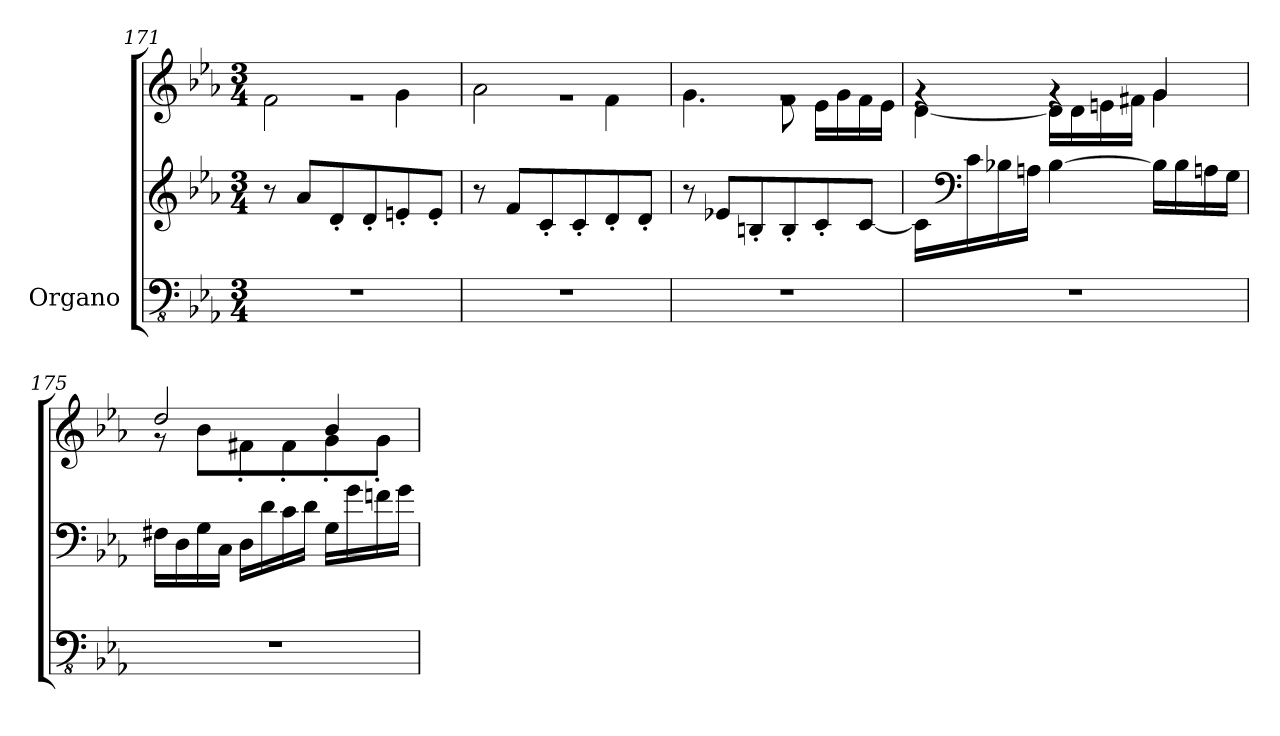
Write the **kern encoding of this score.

**kern	**kern	**kern	**text
*part1	*part1	*part1	*part1
*staff3	*staff2	*staff1	*staff1
*I"Organo	*	*	*
*clefFv4	*clefG2	*clefG2	*
*k[b-e-a-]	*k[b-e-a-]	*k[b-e-a-]	*
*M3/4	*M3/4	*M3/4	*
=171	=171	=171	=171
*	*	*^	*
2.r	8r	2.rg	2f\	.
.	8a-/L	.	.	.
.	8d'/	.	.	.
.	8d'/	.	.	.
.	8en'/	.	4g\	.
.	8e'/J	.	.	.
=172	=172	=172	=172	=172
2.r	8r	2.rg	2a-\	.
.	8f/L	.	.	.
.	8c'/	.	.	.
.	8c'/	.	.	.
.	8d'/	.	4f\	.
.	8d'/J	.	.	.
=173	=173	=173	=173	=173
2.r	8r	2.rg	4.g\	.
.	8e-X/L	.	.	.
.	8Bn'/	.	.	.
.	8B'/	.	8f\	.
.	8c'/	.	16e-\LL	.
.	.	.	16g\	.
.	[8c/J	.	16f\	.
.	.	.	16e-\JJ	.
=174	=174	=174	=174	=174
2.r	16c/LL]	4rg	[4d\	.
*	*clefF4	*	*	*
.	16c\	.	.	.
.	16B-X\	.	.	.
.	16An\JJ	.	.	.
.	[4B-\	4rg	16d\LL]	.
.	.	.	16d\	.
.	.	.	16en\	.
.	.	.	16f#X\JJ	.
.	16B-\LL]	4g/	4g\	.
.	16B-\	.	.	.
.	16An\	.	.	.
.	16G\JJ	.	.	.
=175	=175	=175	=175	=175
!	!	!	!	!LO:LY:b
2.r	16F#X\LL	2dd/	8r	.
.	16D\	.	.	.
.	16G\	.	8b-\L	.
.	16C\JJ	.	.	.
.	16D\LL	.	8f#X'\	.
.	16d\	.	.	.
.	16c\	.	8f#'\	.
.	16d\JJ	.	.	.
.	16G\LL	4b-/	8g'\	.
.	16g\	.	.	.
.	16fn\	.	8g'\J	.
.	16g\JJ	.	.	.
*	*	*v	*v	*
=	=	=	=
*-	*-	*-	*-
